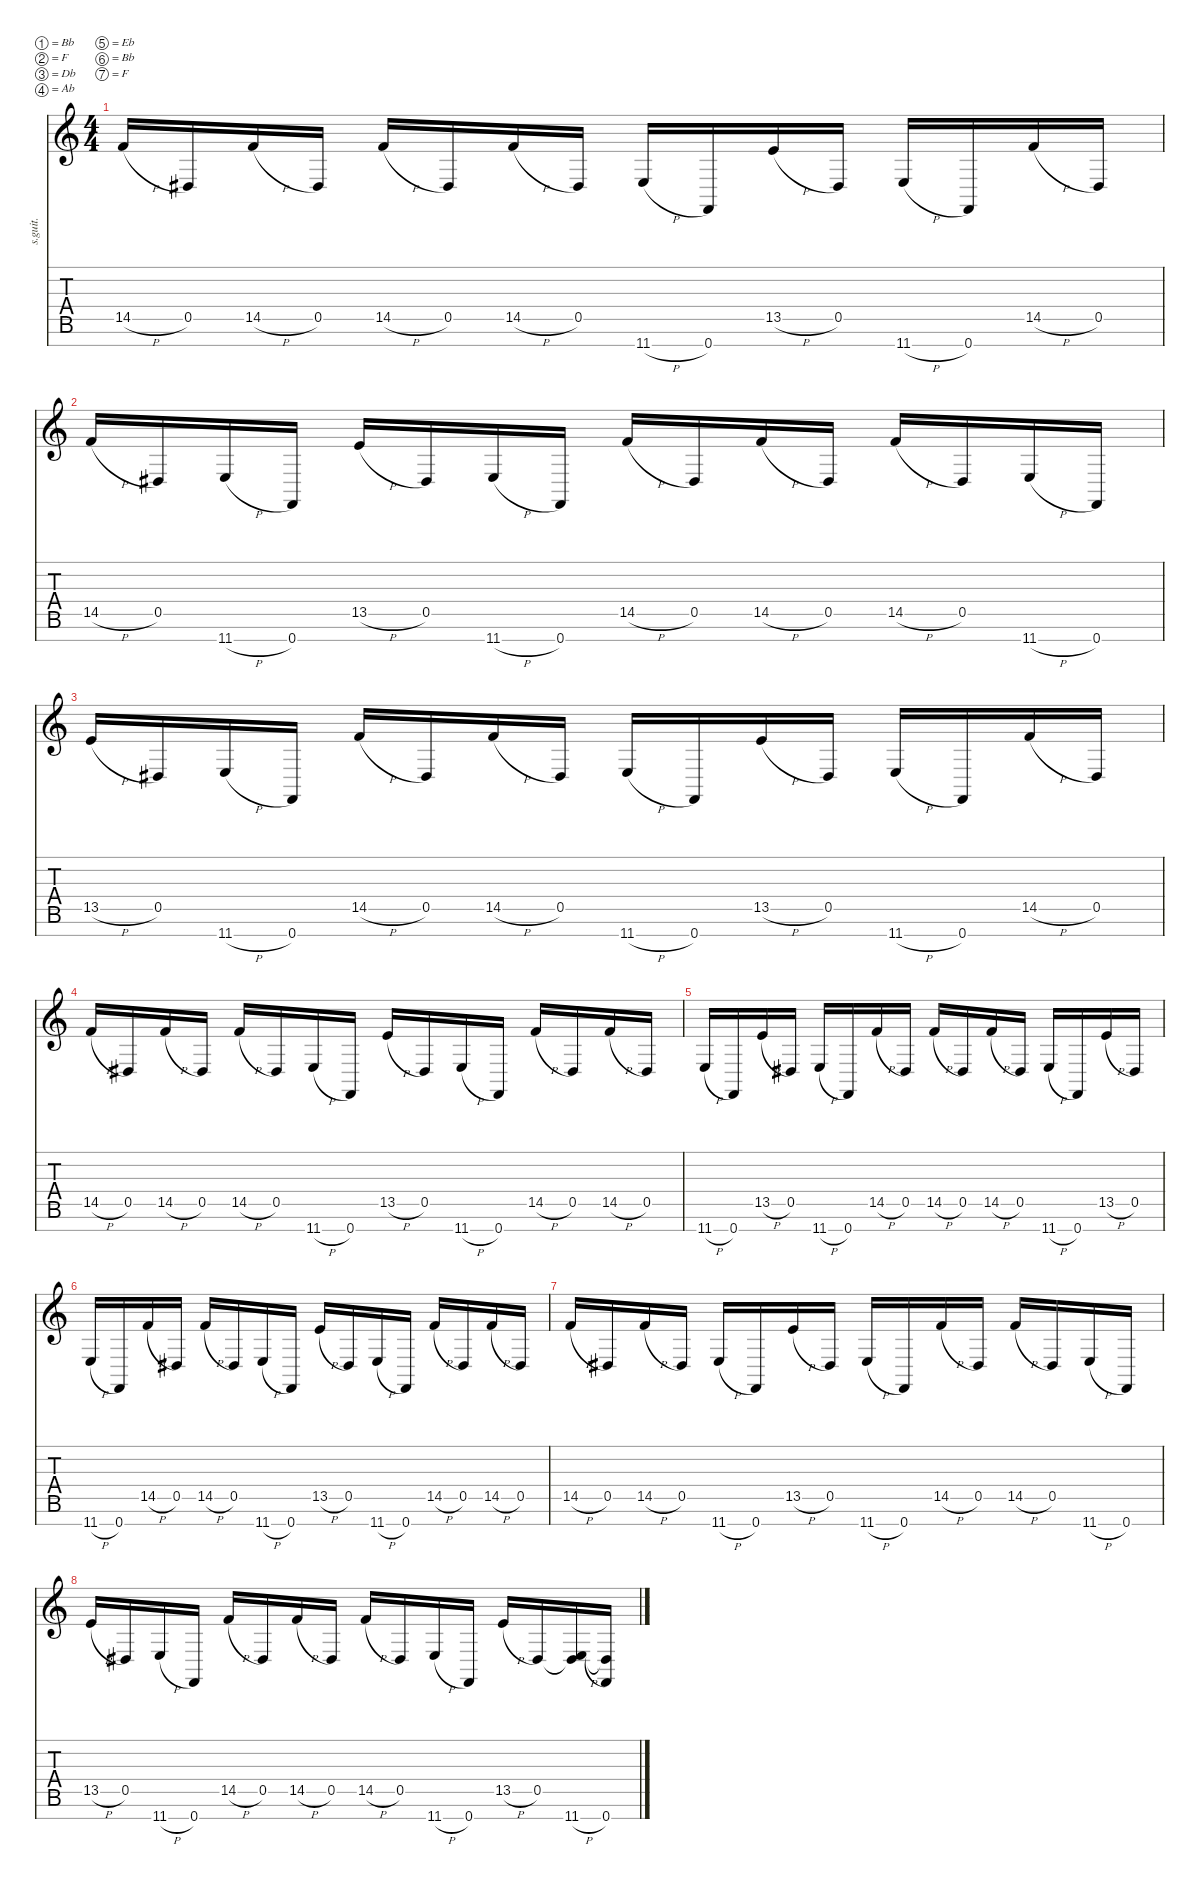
\defaultSystemsLayout 4
\hideDynamics
\bracketExtendMode nobrackets
\track ("Rhythm" "s.guit.") {instrument distortionguitar}
\staff {score tabs}
\tuning (Bb3 F3 Db3 Ab2 Eb2 Bb1 F1)
\ts (4 4)
\tempo (133 hide)
\clef g2
\ks c
14.5{h}.16{lyrics (0 "") lyrics (1 "") lyrics (2 "") lyrics (3 "") lyrics (4 "") dy f} 0.5{acc #}.16{lyrics (0 "") lyrics (1 "") lyrics (2 "") lyrics (3 "") lyrics (4 "")} 14.5{h}.16{lyrics (0 "") lyrics (1 "") lyrics (2 "") lyrics (3 "") lyrics (4 "")} 0.5{acc #}.16{lyrics (0 "") lyrics (1 "") lyrics (2 "") lyrics (3 "") lyrics (4 "")} 14.5{h}.16{lyrics (0 "") lyrics (1 "") lyrics (2 "") lyrics (3 "") lyrics (4 "")} 0.5{acc #}.16{lyrics (0 "") lyrics (1 "") lyrics (2 "") lyrics (3 "") lyrics (4 "")} 14.5{h}.16{lyrics (0 "") lyrics (1 "") lyrics (2 "") lyrics (3 "") lyrics (4 "")} 0.5{acc #}.16{lyrics (0 "") lyrics (1 "") lyrics (2 "") lyrics (3 "") lyrics (4 "")} 11.7{h}.16{lyrics (0 "") lyrics (1 "") lyrics (2 "") lyrics (3 "") lyrics (4 "")} 0.7.16{lyrics (0 "") lyrics (1 "") lyrics (2 "") lyrics (3 "") lyrics (4 "")} 13.5{h}.16{lyrics (0 "") lyrics (1 "") lyrics (2 "") lyrics (3 "") lyrics (4 "")} 0.5{acc #}.16{lyrics (0 "") lyrics (1 "") lyrics (2 "") lyrics (3 "") lyrics (4 "")} 11.7{h}.16{lyrics (0 "") lyrics (1 "") lyrics (2 "") lyrics (3 "") lyrics (4 "")} 0.7.16{lyrics (0 "") lyrics (1 "") lyrics (2 "") lyrics (3 "") lyrics (4 "")} 14.5{h}.16{lyrics (0 "") lyrics (1 "") lyrics (2 "") lyrics (3 "") lyrics (4 "")} 0.5{acc #}.16{lyrics (0 "") lyrics (1 "") lyrics (2 "") lyrics (3 "") lyrics (4 "")} |
14.5{h}.16{lyrics (0 "") lyrics (1 "") lyrics (2 "") lyrics (3 "") lyrics (4 "")} 0.5{acc #}.16{lyrics (0 "") lyrics (1 "") lyrics (2 "") lyrics (3 "") lyrics (4 "")} 11.7{h}.16{lyrics (0 "") lyrics (1 "") lyrics (2 "") lyrics (3 "") lyrics (4 "")} 0.7.16{lyrics (0 "") lyrics (1 "") lyrics (2 "") lyrics (3 "") lyrics (4 "")} 13.5{h}.16{lyrics (0 "") lyrics (1 "") lyrics (2 "") lyrics (3 "") lyrics (4 "")} 0.5{acc #}.16{lyrics (0 "") lyrics (1 "") lyrics (2 "") lyrics (3 "") lyrics (4 "")} 11.7{h}.16{lyrics (0 "") lyrics (1 "") lyrics (2 "") lyrics (3 "") lyrics (4 "")} 0.7.16{lyrics (0 "") lyrics (1 "") lyrics (2 "") lyrics (3 "") lyrics (4 "")} 14.5{h}.16{lyrics (0 "") lyrics (1 "") lyrics (2 "") lyrics (3 "") lyrics (4 "")} 0.5{acc #}.16{lyrics (0 "") lyrics (1 "") lyrics (2 "") lyrics (3 "") lyrics (4 "")} 14.5{h}.16{lyrics (0 "") lyrics (1 "") lyrics (2 "") lyrics (3 "") lyrics (4 "")} 0.5{acc #}.16{lyrics (0 "") lyrics (1 "") lyrics (2 "") lyrics (3 "") lyrics (4 "")} 14.5{h}.16{lyrics (0 "") lyrics (1 "") lyrics (2 "") lyrics (3 "") lyrics (4 "")} 0.5{acc #}.16{lyrics (0 "") lyrics (1 "") lyrics (2 "") lyrics (3 "") lyrics (4 "")} 11.7{h}.16{lyrics (0 "") lyrics (1 "") lyrics (2 "") lyrics (3 "") lyrics (4 "")} 0.7.16{lyrics (0 "") lyrics (1 "") lyrics (2 "") lyrics (3 "") lyrics (4 "")} |
13.5{h}.16{lyrics (0 "") lyrics (1 "") lyrics (2 "") lyrics (3 "") lyrics (4 "")} 0.5{acc #}.16{lyrics (0 "") lyrics (1 "") lyrics (2 "") lyrics (3 "") lyrics (4 "")} 11.7{h}.16{lyrics (0 "") lyrics (1 "") lyrics (2 "") lyrics (3 "") lyrics (4 "")} 0.7.16{lyrics (0 "") lyrics (1 "") lyrics (2 "") lyrics (3 "") lyrics (4 "")} 14.5{h}.16{lyrics (0 "") lyrics (1 "") lyrics (2 "") lyrics (3 "") lyrics (4 "")} 0.5{acc #}.16{lyrics (0 "") lyrics (1 "") lyrics (2 "") lyrics (3 "") lyrics (4 "")} 14.5{h}.16{lyrics (0 "") lyrics (1 "") lyrics (2 "") lyrics (3 "") lyrics (4 "")} 0.5{acc #}.16{lyrics (0 "") lyrics (1 "") lyrics (2 "") lyrics (3 "") lyrics (4 "")} 11.7{h}.16{lyrics (0 "") lyrics (1 "") lyrics (2 "") lyrics (3 "") lyrics (4 "")} 0.7.16{lyrics (0 "") lyrics (1 "") lyrics (2 "") lyrics (3 "") lyrics (4 "")} 13.5{h}.16{lyrics (0 "") lyrics (1 "") lyrics (2 "") lyrics (3 "") lyrics (4 "")} 0.5{acc #}.16{lyrics (0 "") lyrics (1 "") lyrics (2 "") lyrics (3 "") lyrics (4 "")} 11.7{h}.16{lyrics (0 "") lyrics (1 "") lyrics (2 "") lyrics (3 "") lyrics (4 "")} 0.7.16{lyrics (0 "") lyrics (1 "") lyrics (2 "") lyrics (3 "") lyrics (4 "")} 14.5{h}.16{lyrics (0 "") lyrics (1 "") lyrics (2 "") lyrics (3 "") lyrics (4 "")} 0.5{acc #}.16{lyrics (0 "") lyrics (1 "") lyrics (2 "") lyrics (3 "") lyrics (4 "")} |
14.5{h}.16{lyrics (0 "") lyrics (1 "") lyrics (2 "") lyrics (3 "") lyrics (4 "")} 0.5{acc #}.16{lyrics (0 "") lyrics (1 "") lyrics (2 "") lyrics (3 "") lyrics (4 "")} 14.5{h}.16{lyrics (0 "") lyrics (1 "") lyrics (2 "") lyrics (3 "") lyrics (4 "")} 0.5{acc #}.16{lyrics (0 "") lyrics (1 "") lyrics (2 "") lyrics (3 "") lyrics (4 "")} 14.5{h}.16{lyrics (0 "") lyrics (1 "") lyrics (2 "") lyrics (3 "") lyrics (4 "")} 0.5{acc #}.16{lyrics (0 "") lyrics (1 "") lyrics (2 "") lyrics (3 "") lyrics (4 "")} 11.7{h}.16{lyrics (0 "") lyrics (1 "") lyrics (2 "") lyrics (3 "") lyrics (4 "")} 0.7.16{lyrics (0 "") lyrics (1 "") lyrics (2 "") lyrics (3 "") lyrics (4 "")} 13.5{h}.16{lyrics (0 "") lyrics (1 "") lyrics (2 "") lyrics (3 "") lyrics (4 "")} 0.5{acc #}.16{lyrics (0 "") lyrics (1 "") lyrics (2 "") lyrics (3 "") lyrics (4 "")} 11.7{h}.16{lyrics (0 "") lyrics (1 "") lyrics (2 "") lyrics (3 "") lyrics (4 "")} 0.7.16{lyrics (0 "") lyrics (1 "") lyrics (2 "") lyrics (3 "") lyrics (4 "")} 14.5{h}.16{lyrics (0 "") lyrics (1 "") lyrics (2 "") lyrics (3 "") lyrics (4 "")} 0.5{acc #}.16{lyrics (0 "") lyrics (1 "") lyrics (2 "") lyrics (3 "") lyrics (4 "")} 14.5{h}.16{lyrics (0 "") lyrics (1 "") lyrics (2 "") lyrics (3 "") lyrics (4 "")} 0.5{acc #}.16{lyrics (0 "") lyrics (1 "") lyrics (2 "") lyrics (3 "") lyrics (4 "")} |
11.7{h}.16{lyrics (0 "") lyrics (1 "") lyrics (2 "") lyrics (3 "") lyrics (4 "")} 0.7.16{lyrics (0 "") lyrics (1 "") lyrics (2 "") lyrics (3 "") lyrics (4 "")} 13.5{h}.16{lyrics (0 "") lyrics (1 "") lyrics (2 "") lyrics (3 "") lyrics (4 "")} 0.5{acc #}.16{lyrics (0 "") lyrics (1 "") lyrics (2 "") lyrics (3 "") lyrics (4 "")} 11.7{h}.16{lyrics (0 "") lyrics (1 "") lyrics (2 "") lyrics (3 "") lyrics (4 "")} 0.7.16{lyrics (0 "") lyrics (1 "") lyrics (2 "") lyrics (3 "") lyrics (4 "")} 14.5{h}.16{lyrics (0 "") lyrics (1 "") lyrics (2 "") lyrics (3 "") lyrics (4 "")} 0.5{acc #}.16{lyrics (0 "") lyrics (1 "") lyrics (2 "") lyrics (3 "") lyrics (4 "")} 14.5{h}.16{lyrics (0 "") lyrics (1 "") lyrics (2 "") lyrics (3 "") lyrics (4 "")} 0.5{acc #}.16{lyrics (0 "") lyrics (1 "") lyrics (2 "") lyrics (3 "") lyrics (4 "")} 14.5{h}.16{lyrics (0 "") lyrics (1 "") lyrics (2 "") lyrics (3 "") lyrics (4 "")} 0.5{acc #}.16{lyrics (0 "") lyrics (1 "") lyrics (2 "") lyrics (3 "") lyrics (4 "")} 11.7{h}.16{lyrics (0 "") lyrics (1 "") lyrics (2 "") lyrics (3 "") lyrics (4 "")} 0.7.16{lyrics (0 "") lyrics (1 "") lyrics (2 "") lyrics (3 "") lyrics (4 "")} 13.5{h}.16{lyrics (0 "") lyrics (1 "") lyrics (2 "") lyrics (3 "") lyrics (4 "")} 0.5{acc #}.16{lyrics (0 "") lyrics (1 "") lyrics (2 "") lyrics (3 "") lyrics (4 "")} |
11.7{h}.16{lyrics (0 "") lyrics (1 "") lyrics (2 "") lyrics (3 "") lyrics (4 "")} 0.7.16{lyrics (0 "") lyrics (1 "") lyrics (2 "") lyrics (3 "") lyrics (4 "")} 14.5{h}.16{lyrics (0 "") lyrics (1 "") lyrics (2 "") lyrics (3 "") lyrics (4 "")} 0.5{acc #}.16{lyrics (0 "") lyrics (1 "") lyrics (2 "") lyrics (3 "") lyrics (4 "")} 14.5{h}.16{lyrics (0 "") lyrics (1 "") lyrics (2 "") lyrics (3 "") lyrics (4 "")} 0.5{acc #}.16{lyrics (0 "") lyrics (1 "") lyrics (2 "") lyrics (3 "") lyrics (4 "")} 11.7{h}.16{lyrics (0 "") lyrics (1 "") lyrics (2 "") lyrics (3 "") lyrics (4 "")} 0.7.16{lyrics (0 "") lyrics (1 "") lyrics (2 "") lyrics (3 "") lyrics (4 "")} 13.5{h}.16{lyrics (0 "") lyrics (1 "") lyrics (2 "") lyrics (3 "") lyrics (4 "")} 0.5{acc #}.16{lyrics (0 "") lyrics (1 "") lyrics (2 "") lyrics (3 "") lyrics (4 "")} 11.7{h}.16{lyrics (0 "") lyrics (1 "") lyrics (2 "") lyrics (3 "") lyrics (4 "")} 0.7.16{lyrics (0 "") lyrics (1 "") lyrics (2 "") lyrics (3 "") lyrics (4 "")} 14.5{h}.16{lyrics (0 "") lyrics (1 "") lyrics (2 "") lyrics (3 "") lyrics (4 "")} 0.5{acc #}.16{lyrics (0 "") lyrics (1 "") lyrics (2 "") lyrics (3 "") lyrics (4 "")} 14.5{h}.16{lyrics (0 "") lyrics (1 "") lyrics (2 "") lyrics (3 "") lyrics (4 "")} 0.5{acc #}.16{lyrics (0 "") lyrics (1 "") lyrics (2 "") lyrics (3 "") lyrics (4 "")} |
14.5{h}.16{lyrics (0 "") lyrics (1 "") lyrics (2 "") lyrics (3 "") lyrics (4 "")} 0.5{acc #}.16{lyrics (0 "") lyrics (1 "") lyrics (2 "") lyrics (3 "") lyrics (4 "")} 14.5{h}.16{lyrics (0 "") lyrics (1 "") lyrics (2 "") lyrics (3 "") lyrics (4 "")} 0.5{acc #}.16{lyrics (0 "") lyrics (1 "") lyrics (2 "") lyrics (3 "") lyrics (4 "")} 11.7{h}.16{lyrics (0 "") lyrics (1 "") lyrics (2 "") lyrics (3 "") lyrics (4 "")} 0.7.16{lyrics (0 "") lyrics (1 "") lyrics (2 "") lyrics (3 "") lyrics (4 "")} 13.5{h}.16{lyrics (0 "") lyrics (1 "") lyrics (2 "") lyrics (3 "") lyrics (4 "")} 0.5{acc #}.16{lyrics (0 "") lyrics (1 "") lyrics (2 "") lyrics (3 "") lyrics (4 "")} 11.7{h}.16{lyrics (0 "") lyrics (1 "") lyrics (2 "") lyrics (3 "") lyrics (4 "")} 0.7.16{lyrics (0 "") lyrics (1 "") lyrics (2 "") lyrics (3 "") lyrics (4 "")} 14.5{h}.16{lyrics (0 "") lyrics (1 "") lyrics (2 "") lyrics (3 "") lyrics (4 "")} 0.5{acc #}.16{lyrics (0 "") lyrics (1 "") lyrics (2 "") lyrics (3 "") lyrics (4 "")} 14.5{h}.16{lyrics (0 "") lyrics (1 "") lyrics (2 "") lyrics (3 "") lyrics (4 "")} 0.5{acc #}.16{lyrics (0 "") lyrics (1 "") lyrics (2 "") lyrics (3 "") lyrics (4 "")} 11.7{h}.16{lyrics (0 "") lyrics (1 "") lyrics (2 "") lyrics (3 "") lyrics (4 "")} 0.7.16{lyrics (0 "") lyrics (1 "") lyrics (2 "") lyrics (3 "") lyrics (4 "")} |
13.5{h}.16{lyrics (0 "") lyrics (1 "") lyrics (2 "") lyrics (3 "") lyrics (4 "")} 0.5{acc #}.16{lyrics (0 "") lyrics (1 "") lyrics (2 "") lyrics (3 "") lyrics (4 "")} 11.7{h}.16{lyrics (0 "") lyrics (1 "") lyrics (2 "") lyrics (3 "") lyrics (4 "")} 0.7.16{lyrics (0 "") lyrics (1 "") lyrics (2 "") lyrics (3 "") lyrics (4 "")} 14.5{h}.16{lyrics (0 "") lyrics (1 "") lyrics (2 "") lyrics (3 "") lyrics (4 "")} 0.5{acc #}.16{lyrics (0 "") lyrics (1 "") lyrics (2 "") lyrics (3 "") lyrics (4 "")} 14.5{h}.16{lyrics (0 "") lyrics (1 "") lyrics (2 "") lyrics (3 "") lyrics (4 "")} 0.5{acc #}.16{lyrics (0 "") lyrics (1 "") lyrics (2 "") lyrics (3 "") lyrics (4 "")} 14.5{h}.16{lyrics (0 "") lyrics (1 "") lyrics (2 "") lyrics (3 "") lyrics (4 "")} 0.5{acc #}.16{lyrics (0 "") lyrics (1 "") lyrics (2 "") lyrics (3 "") lyrics (4 "")} 11.7{h}.16{lyrics (0 "") lyrics (1 "") lyrics (2 "") lyrics (3 "") lyrics (4 "")} 0.7.16{lyrics (0 "") lyrics (1 "") lyrics (2 "") lyrics (3 "") lyrics (4 "")} 13.5{h}.16{lyrics (0 "") lyrics (1 "") lyrics (2 "") lyrics (3 "") lyrics (4 "")} 0.5{acc #}.16{lyrics (0 "") lyrics (1 "") lyrics (2 "") lyrics (3 "") lyrics (4 "")} (0.5{t acc #} 11.7{h}).16{lyrics (0 "") lyrics (1 "") lyrics (2 "") lyrics (3 "") lyrics (4 "")} (0.5{t acc #} 0.7).16{lyrics (0 "") lyrics (1 "") lyrics (2 "") lyrics (3 "") lyrics (4 "")}
